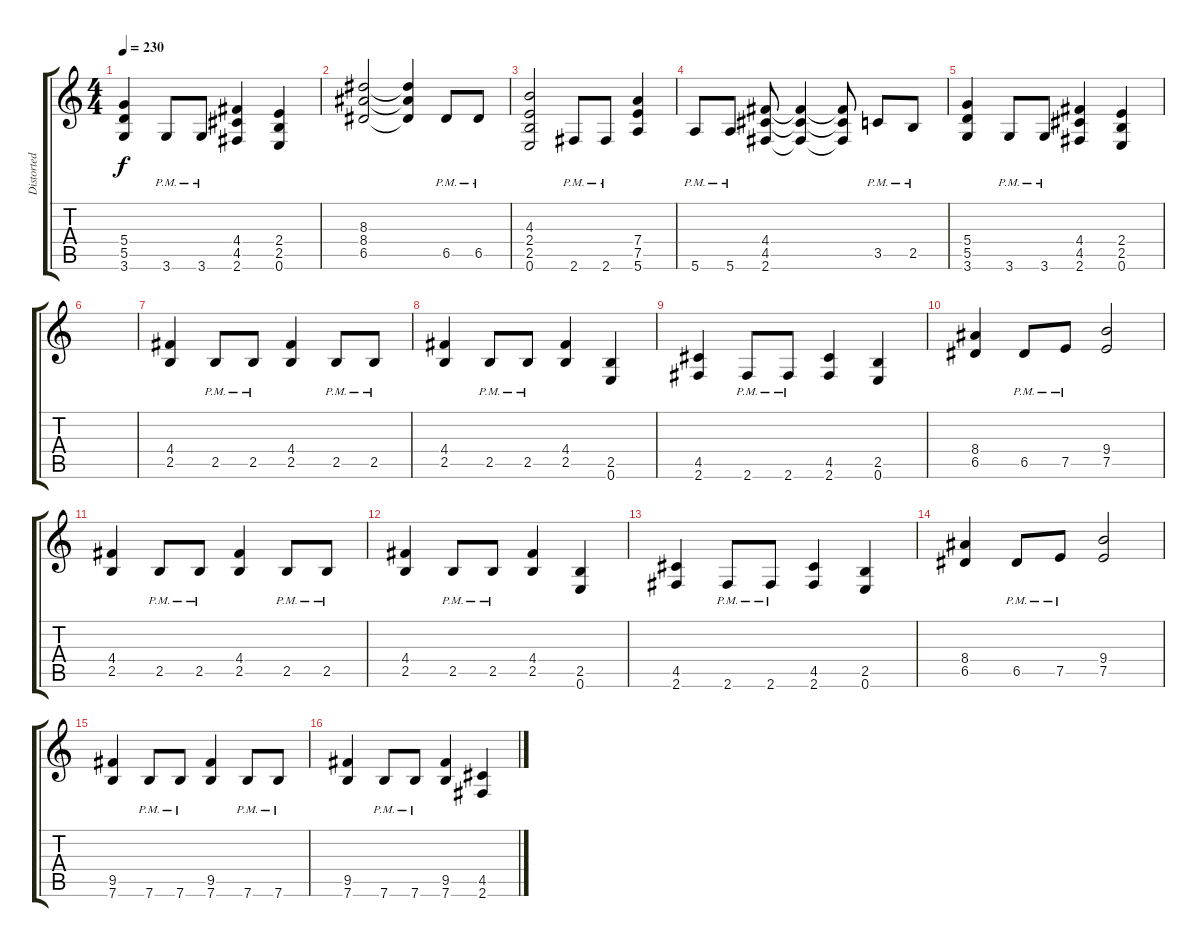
\track ("Distorted rhythm" "Distorted ") {instrument distortionguitar}
\staff {score tabs}
\tuning (E4 B3 G3 D3 A2 E2) {hide}
\ts (4 4)
\tempo 230
\clef g2
\ks c
(5.4 5.5 3.6).4{dy f} 3.6{pm}.8 3.6{pm}.8 (4.4 4.5 2.6).4 (2.4 2.5 0.6).4 |
(8.3 8.4 6.5).2 (8.3{t} 8.4{t} 6.5{t}).4 6.5{pm}.8 6.5{pm}.8 |
(4.3 2.4 2.5 0.6).2 2.6{pm}.8 2.6{pm}.8 (7.4 7.5 5.6).4 |
5.6{pm}.8 5.6{pm}.8 (4.4 4.5 2.6).8 (4.4{t} 4.5{t} 2.6{t}).4 (4.4{t} 4.5{t} 2.6{t}).8 3.5{pm}.8 2.5{pm}.8 |
(5.4 5.5 3.6).4 3.6{pm}.8 3.6{pm}.8 (4.4 4.5 2.6).4 (2.4 2.5 0.6).4 |
|
(4.4 2.5).4 2.5{pm}.8 2.5{pm}.8 (4.4 2.5).4 2.5{pm}.8 2.5{pm}.8 |
(4.4 2.5).4 2.5{pm}.8 2.5{pm}.8 (4.4 2.5).4 (2.5 0.6).4 |
(4.5 2.6).4 2.6{pm}.8 2.6{pm}.8 (4.5 2.6).4 (2.5 0.6).4 |
(8.4 6.5).4 6.5{pm}.8 7.5{pm}.8 (9.4 7.5).2 |
(4.4 2.5).4 2.5{pm}.8 2.5{pm}.8 (4.4 2.5).4 2.5{pm}.8 2.5{pm}.8 |
(4.4 2.5).4 2.5{pm}.8 2.5{pm}.8 (4.4 2.5).4 (2.5 0.6).4 |
(4.5 2.6).4 2.6{pm}.8 2.6{pm}.8 (4.5 2.6).4 (2.5 0.6).4 |
(8.4 6.5).4 6.5{pm}.8 7.5{pm}.8 (9.4 7.5).2 |
(9.5 7.6).4 7.6{pm}.8 7.6{pm}.8 (9.5 7.6).4 7.6{pm}.8 7.6{pm}.8 |
(9.5 7.6).4 7.6{pm}.8 7.6{pm}.8 (9.5 7.6).4 (4.5 2.6).4
